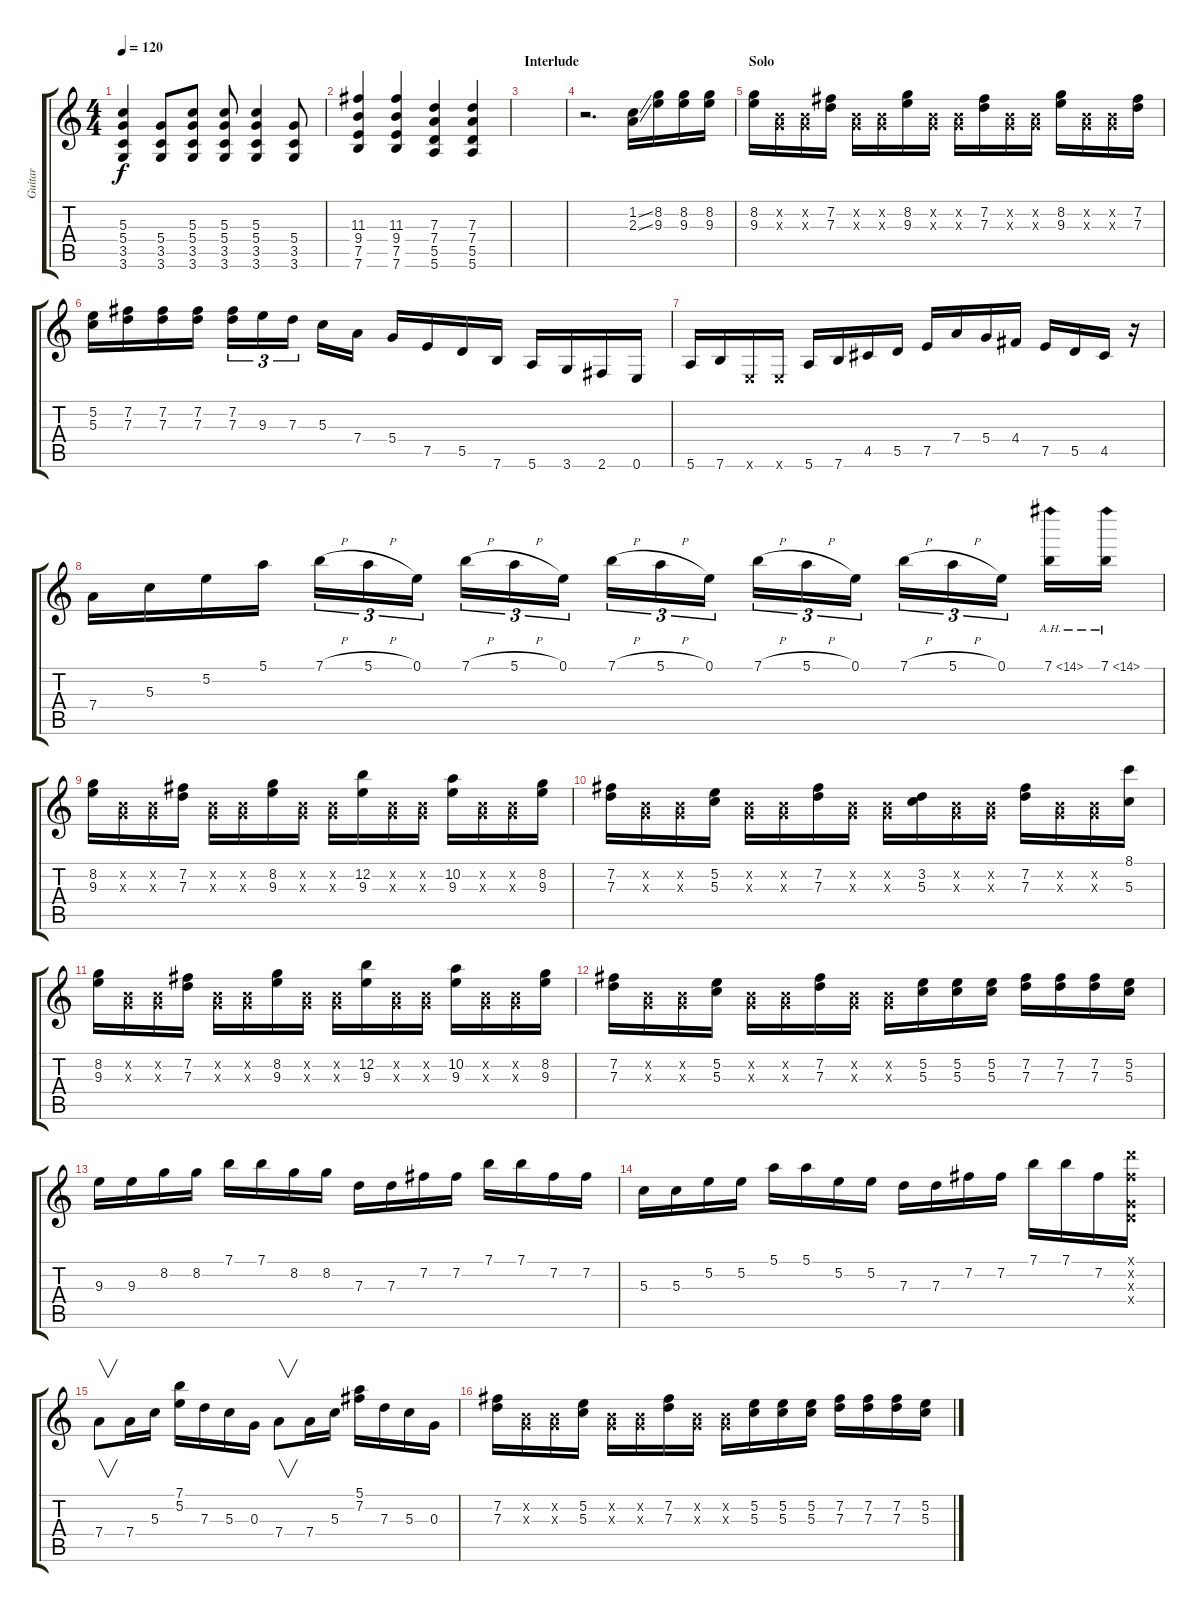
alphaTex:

\track ("Guitar" "Guitar") {instrument overdrivenguitar}
\staff {score tabs}
\tuning (E4 B3 G3 D3 A2 E2) {hide}
\ts (4 4)
\tempo 120
\clef g2
\ks c
(5.3 5.4 3.5 3.6).4{dy f} (5.4 3.5 3.6).8 (5.3 5.4 3.5 3.6).8 (5.3 5.4 3.5 3.6).8 (5.3 5.4 3.5 3.6).4 (5.4 3.5 3.6).8 |
(11.3 9.4 7.5 7.6).4 (11.3 9.4 7.5 7.6).4 (7.3 7.4 5.5 5.6).4 (7.3 7.4 5.5 5.6).4 |
\section ("" "Interlude")
|
r.2{d} (1.2{ss} 2.3{ss}).16 (8.2 9.3).16 (8.2 9.3).16 (8.2 9.3).16 |
\section ("" "Solo")
(8.2 9.3).16 (0.2{x} 0.3{x}).16 (0.2{x} 0.3{x}).16 (7.2 7.3).16 (0.2{x} 0.3{x}).16 (0.2{x} 0.3{x}).16 (8.2 9.3).16 (0.2{x} 0.3{x}).16 (0.2{x} 0.3{x}).16 (7.2 7.3).16 (0.2{x} 0.3{x}).16 (0.2{x} 0.3{x}).16 (8.2 9.3).16 (0.2{x} 0.3{x}).16 (0.2{x} 0.3{x}).16 (7.2 7.3).16 |
(5.2 5.3).16 (7.2 7.3).16 (7.2 7.3).16 (7.2 7.3).16 (7.2 7.3).16{tu (3 2)} 9.3.16{tu (3 2)} 7.3.16{tu (3 2)} 5.3.16 7.4.16 5.4.16 7.5.16 5.5.16 7.6.16 5.6.16 3.6.16 2.6.16 0.6.16 |
5.6.16 7.6.16 0.6{x}.16 0.6{x}.16 5.6.16 7.6.16 4.5.16 5.5.16 7.5.16 7.4.16 5.4.16 4.4.16 7.5.16 5.5.16 4.5.16 r.16 |
7.4.16 5.3.16 5.2.16 5.1.16 7.1{h}.16{tu (3 2)} 5.1{h}.16{tu (3 2)} 0.1.16{tu (3 2)} 7.1{h}.16{tu (3 2)} 5.1{h}.16{tu (3 2)} 0.1.16{tu (3 2)} 7.1{h}.16{tu (3 2)} 5.1{h}.16{tu (3 2)} 0.1.16{tu (3 2)} 7.1{h}.16{tu (3 2)} 5.1{h}.16{tu (3 2)} 0.1.16{tu (3 2)} 7.1{h}.16{tu (3 2)} 5.1{h}.16{tu (3 2)} 0.1.16{tu (3 2)} 7.1{ah 7}.16 7.1{ah 7}.16 |
(8.2 9.3).16 (0.2{x} 0.3{x}).16 (0.2{x} 0.3{x}).16 (7.2 7.3).16 (0.2{x} 0.3{x}).16 (0.2{x} 0.3{x}).16 (8.2 9.3).16 (0.2{x} 0.3{x}).16 (0.2{x} 0.3{x}).16 (12.2 9.3).16 (0.2{x} 0.3{x}).16 (0.2{x} 0.3{x}).16 (10.2 9.3).16 (0.2{x} 0.3{x}).16 (0.2{x} 0.3{x}).16 (8.2 9.3).16 |
(7.2 7.3).16 (0.2{x} 0.3{x}).16 (0.2{x} 0.3{x}).16 (5.2 5.3).16 (0.2{x} 0.3{x}).16 (0.2{x} 0.3{x}).16 (7.2 7.3).16 (0.2{x} 0.3{x}).16 (0.2{x} 0.3{x}).16 (3.2 5.3).16 (0.2{x} 0.3{x}).16 (0.2{x} 0.3{x}).16 (7.2 7.3).16 (0.2{x} 0.3{x}).16 (0.2{x} 0.3{x}).16 (8.1 5.3).16 |
(8.2 9.3).16 (0.2{x} 0.3{x}).16 (0.2{x} 0.3{x}).16 (7.2 7.3).16 (0.2{x} 0.3{x}).16 (0.2{x} 0.3{x}).16 (8.2 9.3).16 (0.2{x} 0.3{x}).16 (0.2{x} 0.3{x}).16 (12.2 9.3).16 (0.2{x} 0.3{x}).16 (0.2{x} 0.3{x}).16 (10.2 9.3).16 (0.2{x} 0.3{x}).16 (0.2{x} 0.3{x}).16 (8.2 9.3).16 |
(7.2 7.3).16 (0.2{x} 0.3{x}).16 (0.2{x} 0.3{x}).16 (5.2 5.3).16 (0.2{x} 0.3{x}).16 (0.2{x} 0.3{x}).16 (7.2 7.3).16 (0.2{x} 0.3{x}).16 (0.2{x} 0.3{x}).16 (5.2 5.3).16 (5.2 5.3).16 (5.2 5.3).16 (7.2 7.3).16 (7.2 7.3).16 (7.2 7.3).16 (5.2 5.3).16 |
9.3.16 9.3.16 8.2.16 8.2.16 7.1.16 7.1.16 8.2.16 8.2.16 7.3.16 7.3.16 7.2.16 7.2.16 7.1.16 7.1.16 7.2.16 7.2.16 |
5.3.16 5.3.16 5.2.16 5.2.16 5.1.16 5.1.16 5.2.16 5.2.16 7.3.16 7.3.16 7.2.16 7.2.16 7.1.16 7.1.16 7.2.16 (10.1{x} 7.2{x} 0.3{x} 0.4{x}).16 |
7.4.8{v} 7.4.16 5.3.16 (7.1 5.2).16 7.3.16 5.3.16 0.3.16 7.4.8{v} 7.4.16 5.3.16 (5.1 7.2).16 7.3.16 5.3.16 0.3.16 |
(7.2 7.3).16 (0.2{x} 0.3{x}).16 (0.2{x} 0.3{x}).16 (5.2 5.3).16 (0.2{x} 0.3{x}).16 (0.2{x} 0.3{x}).16 (7.2 7.3).16 (0.2{x} 0.3{x}).16 (0.2{x} 0.3{x}).16 (5.2 5.3).16 (5.2 5.3).16 (5.2 5.3).16 (7.2 7.3).16 (7.2 7.3).16 (7.2 7.3).16 (5.2 5.3).16
